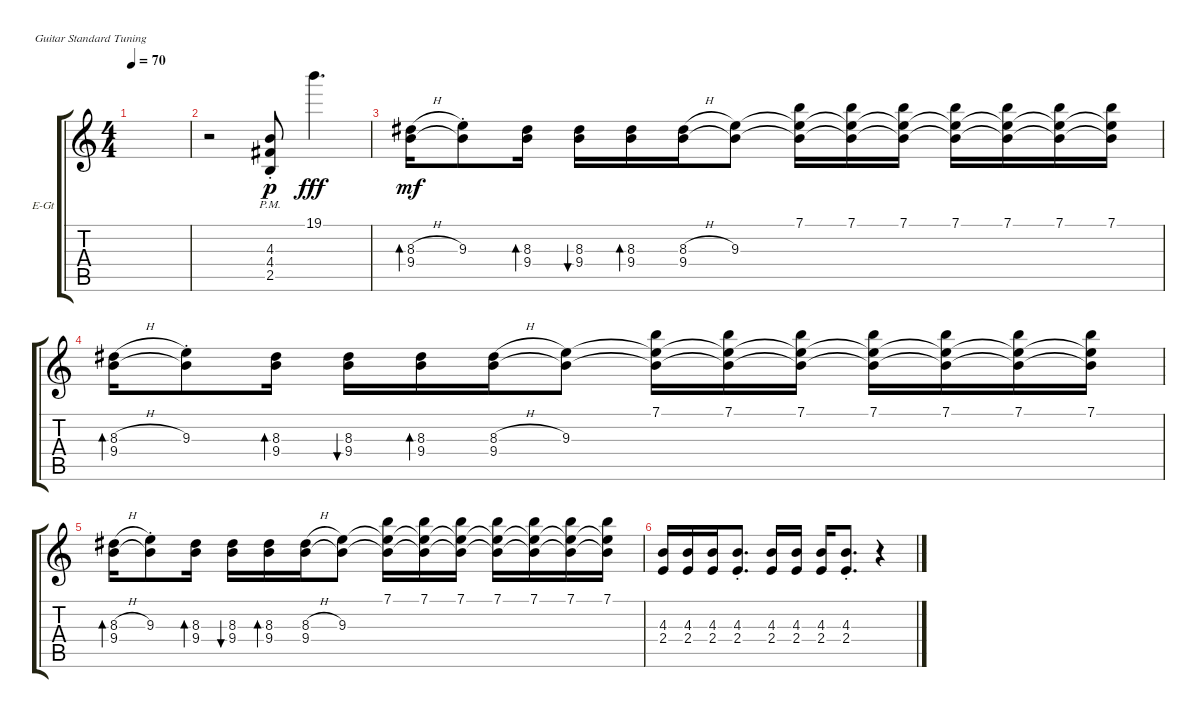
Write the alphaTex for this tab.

\defaultSystemsLayout 4
\bracketExtendMode groupsimilarinstruments
\firstSystemTrackNameOrientation horizontal
\otherSystemsTrackNameOrientation horizontal
\track ("Electric Guitar" "E-Gt") {instrument distortionguitar}
\staff {score tabs}
\tuning (E4 B3 G3 D3 A2 E2)
\ts (4 4)
\tempo 70
\clef g2
\ks c
|
r.2 (2.5{st} 4.4{pm st} 4.3{st}).8{dy p} 19.1.4{d dy fff} |
(8.3{h} 9.4).16{bd 30 dy mf} (9.3{st} 9.4{t}).8 (8.3 9.4).16{bd 30} (8.3 9.4).16{bu 30} (8.3 9.4).16{bd 30} (8.3{h} 9.4).16 (9.3 9.4{t}).8 (7.1 9.3{t} 9.4{t}).16 (7.1 9.3{t} 9.4{t}).16 (7.1 9.3{t} 9.4{t}).16 (7.1 9.3{t} 9.4{t}).16 (7.1 9.3{t} 9.4{t}).16 (7.1 9.3{t} 9.4{t}).16 (7.1 9.3{t} 9.4{t}).16 |
(8.3{h} 9.4).16{bd 30} (9.3{st} 9.4{t}).8 (8.3 9.4).16{bd 30} (8.3 9.4).16{bu 30} (8.3 9.4).16{bd 30} (8.3{h} 9.4).16 (9.3 9.4{t}).8 (7.1 9.3{t} 9.4{t}).16 (7.1 9.3{t} 9.4{t}).16 (7.1 9.3{t} 9.4{t}).16 (7.1 9.3{t} 9.4{t}).16 (7.1 9.3{t} 9.4{t}).16 (7.1 9.3{t} 9.4{t}).16 (7.1 9.3{t} 9.4{t}).16 |
(8.3{h} 9.4).16{bd 30} (9.3{st} 9.4{t}).8 (8.3 9.4).16{bd 30} (8.3 9.4).16{bu 30} (8.3 9.4).16{bd 30} (8.3{h} 9.4).16 (9.3 9.4{t}).8 (7.1 9.3{t} 9.4{t}).16 (7.1 9.3{t} 9.4{t}).16 (7.1 9.3{t} 9.4{t}).16 (7.1 9.3{t} 9.4{t}).16 (7.1 9.3{t} 9.4{t}).16 (7.1 9.3{t} 9.4{t}).16 (7.1 9.3{t} 9.4{t}).16 |
(2.4 4.3).16 (2.4 4.3).16 (2.4 4.3).16 (4.3{st} 2.4).8{d} (4.3 2.4).16 (2.4 4.3).16 (2.4 4.3).16 (2.4{st} 4.3{st}).8{d} r.4
